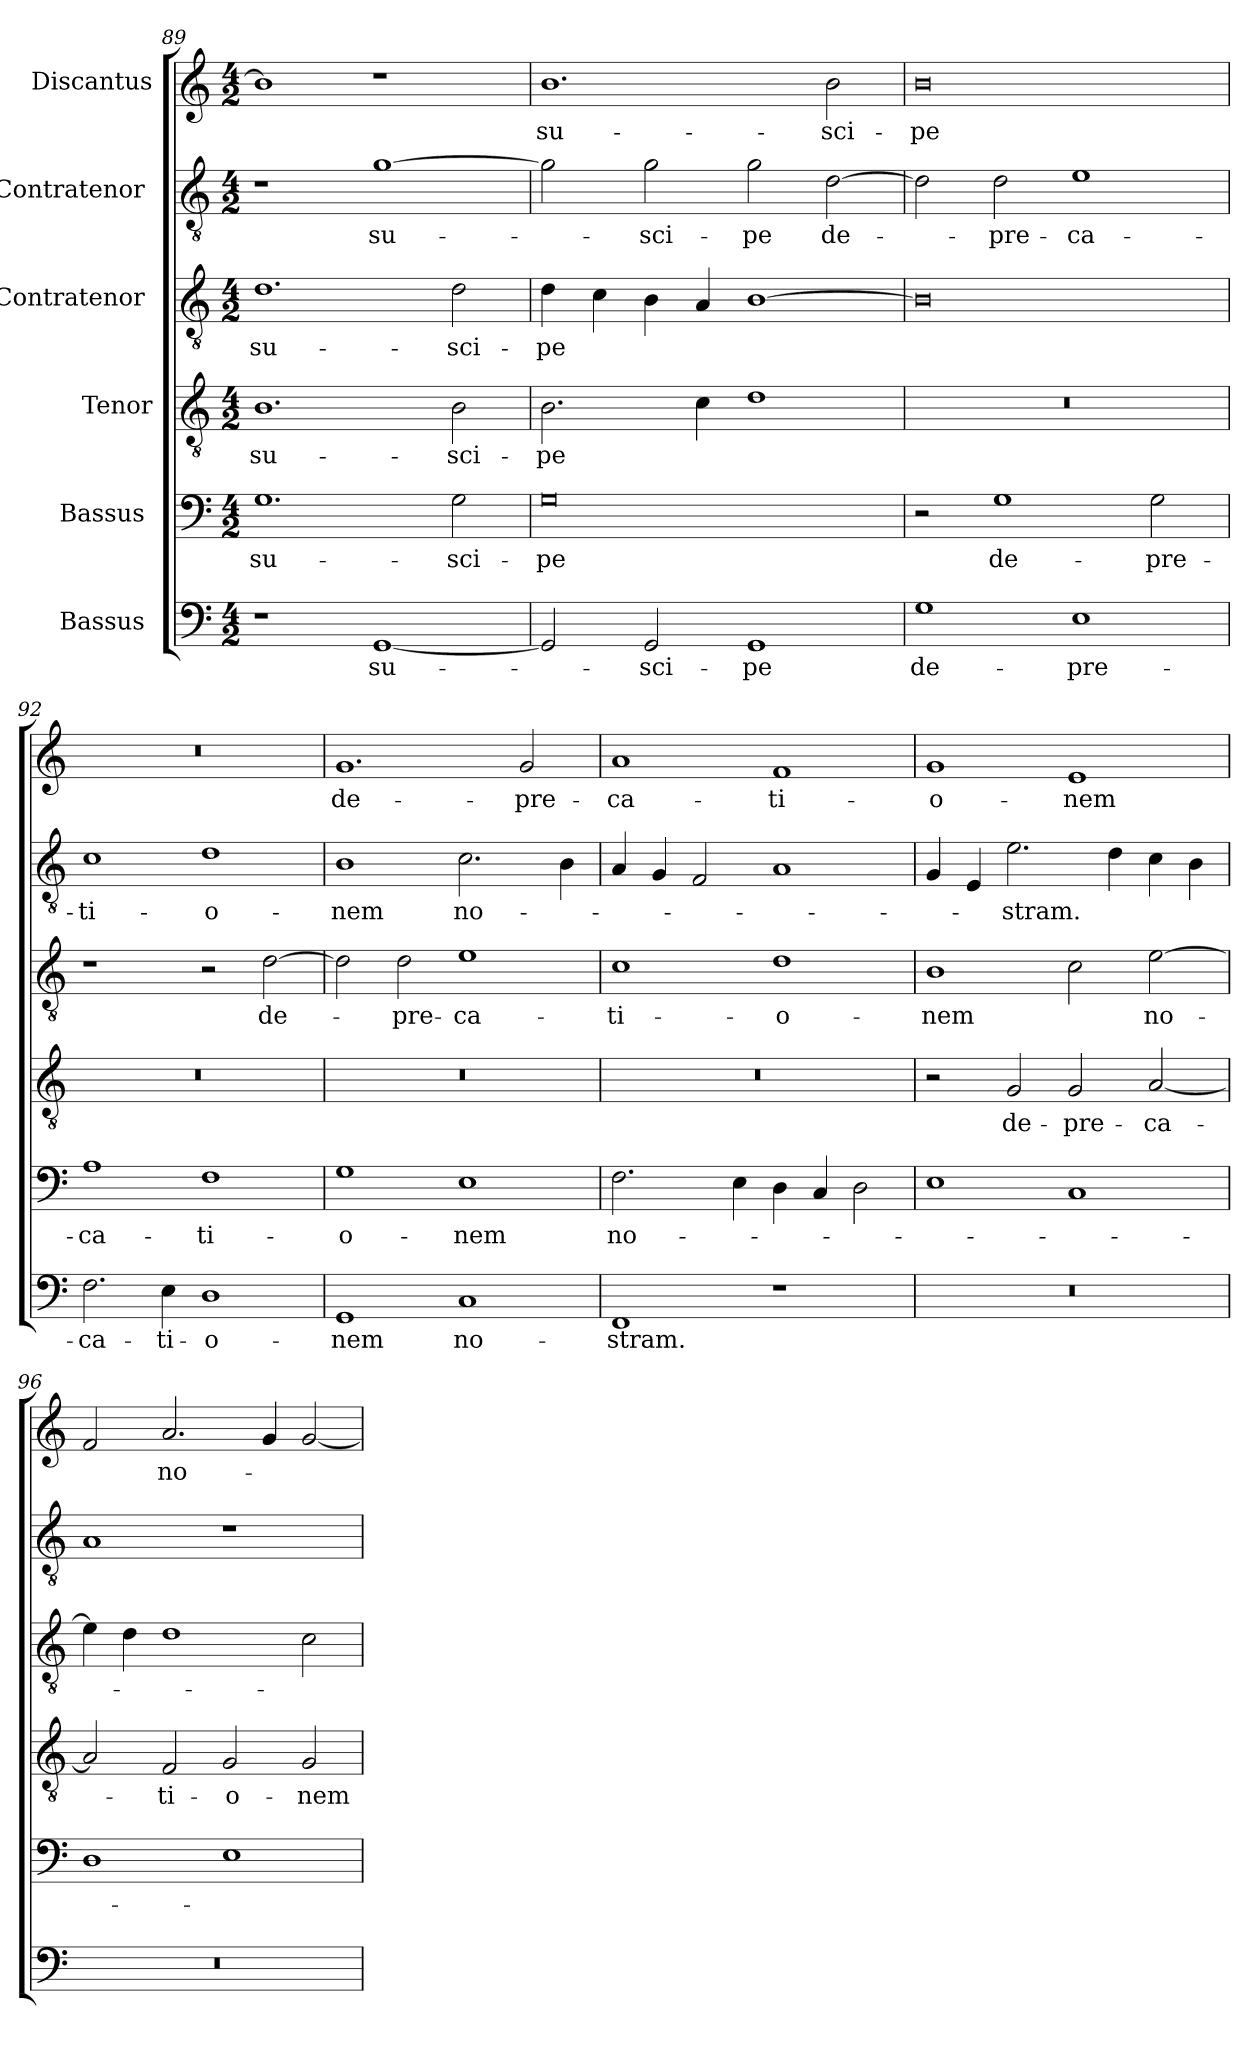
**kern	**text	**kern	**text	**kern	**text	**kern	**text	**kern	**text	**kern	**text
*part6	*part6	*part5	*part5	*part4	*part4	*part3	*part3	*part2	*part2	*part1	*part1
*staff6	*staff6	*staff5	*staff5	*staff4	*staff4	*staff3	*staff3	*staff2	*staff2	*staff1	*staff1
*I"Bassus [2]	*	*I"Bassus [1]	*	*I"Tenor	*	*I"Contratenor [2]	*	*I"Contratenor [1]	*	*I"Discantus	*
*clefF4	*	*clefF4	*	*clefGv2	*	*clefGv2	*	*clefGv2	*	*clefG2	*
*k[]	*	*k[]	*	*k[]	*	*k[]	*	*k[]	*	*k[]	*
*M4/2	*	*M4/2	*	*M4/2	*	*M4/2	*	*M4/2	*	*M4/2	*
=89	=89	=89	=89	=89	=89	=89	=89	=89	=89	=89	=89
1r	.	1.G\	su-	1.B\	su-	1.d\	su-	1r	.	1b\]	.
[1GG/	su-	.	.	.	.	.	.	[1g\	su-	1r	.
.	.	2G\	-sci-	2B\	-sci-	2d\	-sci-	.	.	.	.
=90	=90	=90	=90	=90	=90	=90	=90	=90	=90	=90	=90
2GG/]	.	0G\	-pe	2.B\	-pe	4d\	-pe	2g\]	.	1.b\	su-
.	.	.	.	.	.	4c\	.	.	.	.	.
2GG/	-sci-	.	.	.	.	4B\	.	2g\	-sci-	.	.
.	.	.	.	4c\	.	4A/	.	.	.	.	.
1GG/	-pe	.	.	1d\	.	[1B\	.	2g\	-pe	.	.
.	.	.	.	.	.	.	.	[2d\	de-	2b\	-sci-
=91	=91	=91	=91	=91	=91	=91	=91	=91	=91	=91	=91
1G\	de-	2r	.	0r	.	0B\]	.	2d\]	.	0b\	-pe
.	.	1G\	de-	.	.	.	.	2d\	-pre-	.	.
1E\	-pre-	.	.	.	.	.	.	1e\	-ca-	.	.
.	.	2G\	-pre-	.	.	.	.	.	.	.	.
=92	=92	=92	=92	=92	=92	=92	=92	=92	=92	=92	=92
2.F\	-ca-	1A\	-ca-	0r	.	1r	.	1c\	-ti-	0r	.
4E\	-ti-	.	.	.	.	.	.	.	.	.	.
1D\	-o-	1F\	-ti-	.	.	2r	.	1d\	-o-	.	.
.	.	.	.	.	.	[2d\	de-	.	.	.	.
=93	=93	=93	=93	=93	=93	=93	=93	=93	=93	=93	=93
1GG/	-nem	1G\	-o-	0r	.	2d\]	.	1B\	-nem	1.g/	de-
.	.	.	.	.	.	2d\	-pre-	.	.	.	.
1C/	no-	1E\	-nem	.	.	1e\	-ca-	2.c\	no-	.	.
.	.	.	.	.	.	.	.	.	.	2g/	-pre-
.	.	.	.	.	.	.	.	4B\	.	.	.
=94	=94	=94	=94	=94	=94	=94	=94	=94	=94	=94	=94
1FF/	-stram.	2.F\	no-	0r	.	1c\	-ti-	4A/	.	1a/	-ca-
.	.	.	.	.	.	.	.	4G/	.	.	.
.	.	.	.	.	.	.	.	2F/	.	.	.
.	.	4E\	.	.	.	.	.	.	.	.	.
1r	.	4D\	.	.	.	1d\	-o-	1A/	.	1f/	-ti-
.	.	4C/	.	.	.	.	.	.	.	.	.
.	.	2D\	.	.	.	.	.	.	.	.	.
=95	=95	=95	=95	=95	=95	=95	=95	=95	=95	=95	=95
0r	.	1E\	.	2r	.	1B\	-nem	4G/	.	1g/	-o-
.	.	.	.	.	.	.	.	4E/	.	.	.
.	.	.	.	2G/	de-	.	.	2.e\	-stram.	.	.
.	.	1C/	.	2G/	-pre-	2c\	.	.	.	1e/	-nem
.	.	.	.	.	.	.	.	4d\	.	.	.
.	.	.	.	[2A/	-ca-	[2e\	no-	4c\	.	.	.
.	.	.	.	.	.	.	.	4B\	.	.	.
=96	=96	=96	=96	=96	=96	=96	=96	=96	=96	=96	=96
0r	.	1D\	.	2A/]	.	4e\]	.	1A/	.	2f/	.
.	.	.	.	.	.	4d\	.	.	.	.	.
.	.	.	.	2F/	-ti-	1d\	.	.	.	2.a/	no-
.	.	1E\	.	2G/	-o-	.	.	1r	.	.	.
.	.	.	.	.	.	.	.	.	.	4g/	.
.	.	.	.	2G/	-nem	2c\	.	.	.	[2g/	.
=	=	=	=	=	=	=	=	=	=	=	=
*-	*-	*-	*-	*-	*-	*-	*-	*-	*-	*-	*-
